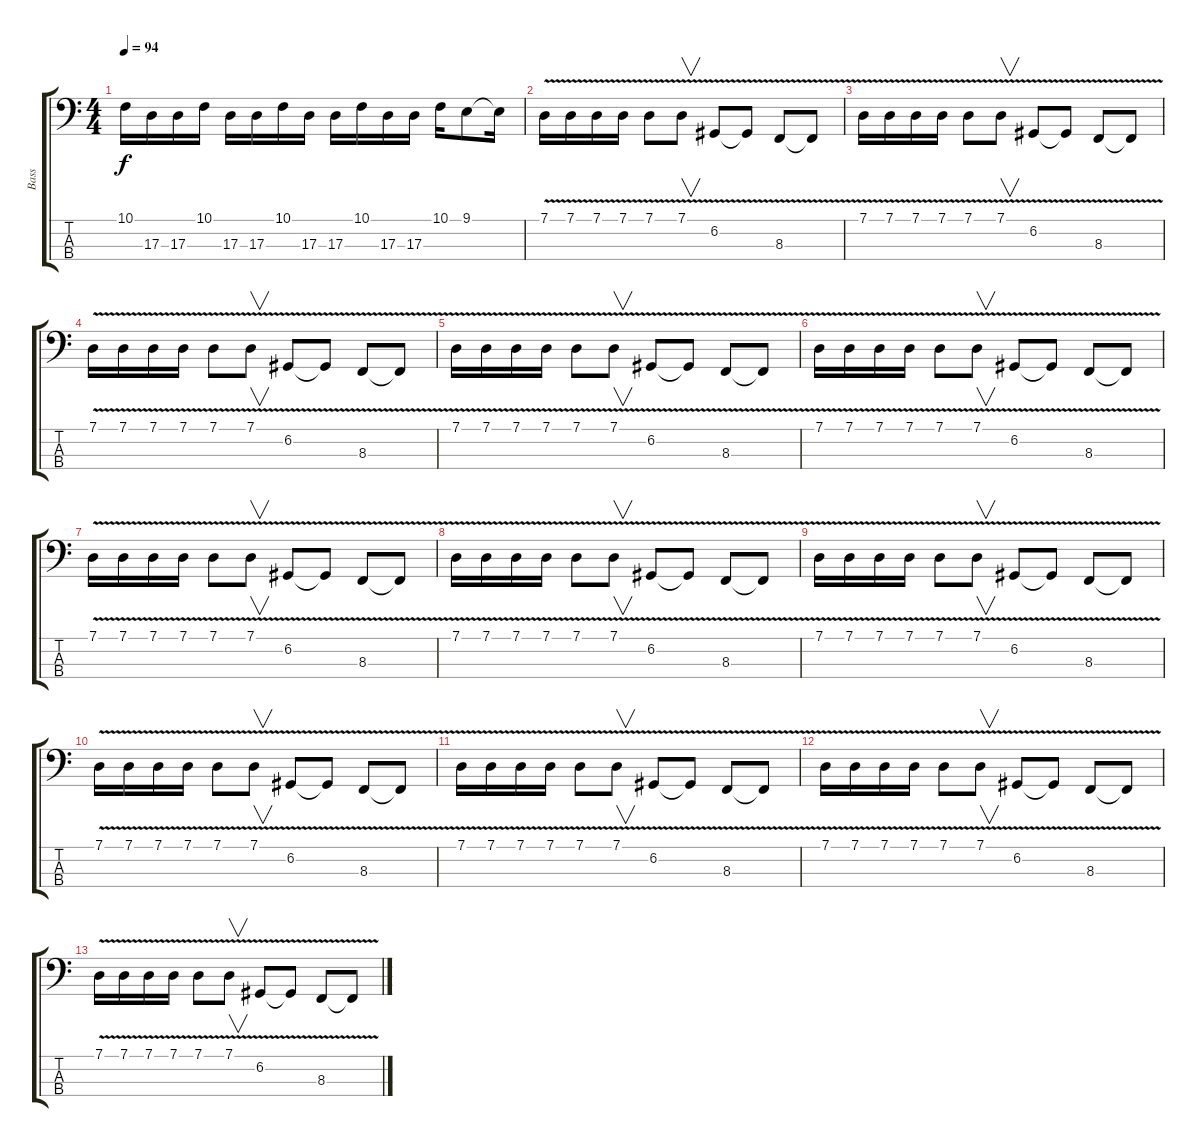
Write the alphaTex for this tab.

\track ("Bass" "Bass") {instrument lead1square}
\staff {score tabs}
\tuning (G2 D2 A1 E1) {hide}
\ts (4 4)
\tempo 94
\clef f4
\ks c
10.1.16{dy f} 17.3.16 17.3.16 10.1.16 17.3.16 17.3.16 10.1.16 17.3.16 17.3.16 10.1.16 17.3.16 17.3.16 10.1.16 9.1.8 9.1{t}.16 |
7.1{v}.16{volume 13 instrument lead1square} 7.1{v}.16 7.1{v}.16 7.1{v}.16 7.1{v}.8 7.1{v}.8{v} 6.2{v}.8 6.2{t}.8 8.3{v}.8 8.3{t}.8 |
7.1{v}.16 7.1{v}.16 7.1{v}.16 7.1{v}.16 7.1{v}.8 7.1{v}.8{v} 6.2{v}.8 6.2{t}.8 8.3{v}.8 8.3{t}.8 |
7.1{v}.16 7.1{v}.16 7.1{v}.16 7.1{v}.16 7.1{v}.8 7.1{v}.8{v} 6.2{v}.8 6.2{t}.8 8.3{v}.8 8.3{t}.8 |
7.1{v}.16 7.1{v}.16 7.1{v}.16 7.1{v}.16 7.1{v}.8 7.1{v}.8{v} 6.2{v}.8 6.2{t}.8 8.3{v}.8 8.3{t}.8 |
7.1{v}.16 7.1{v}.16 7.1{v}.16 7.1{v}.16 7.1{v}.8 7.1{v}.8{v} 6.2{v}.8 6.2{t}.8 8.3{v}.8 8.3{t}.8 |
7.1{v}.16 7.1{v}.16 7.1{v}.16 7.1{v}.16 7.1{v}.8 7.1{v}.8{v} 6.2{v}.8 6.2{t}.8 8.3{v}.8 8.3{t}.8 |
7.1{v}.16 7.1{v}.16 7.1{v}.16 7.1{v}.16 7.1{v}.8 7.1{v}.8{v} 6.2{v}.8 6.2{t}.8 8.3{v}.8 8.3{t}.8 |
7.1{v}.16 7.1{v}.16 7.1{v}.16 7.1{v}.16 7.1{v}.8 7.1{v}.8{v} 6.2{v}.8 6.2{t}.8 8.3{v}.8 8.3{t}.8 |
7.1{v}.16{volume 0} 7.1{v}.16 7.1{v}.16 7.1{v}.16 7.1{v}.8 7.1{v}.8{v} 6.2{v}.8 6.2{t}.8 8.3{v}.8 8.3{t}.8 |
7.1{v}.16 7.1{v}.16 7.1{v}.16 7.1{v}.16 7.1{v}.8 7.1{v}.8{v} 6.2{v}.8 6.2{t}.8 8.3{v}.8 8.3{t}.8 |
7.1{v}.16 7.1{v}.16 7.1{v}.16 7.1{v}.16 7.1{v}.8 7.1{v}.8{v} 6.2{v}.8 6.2{t}.8 8.3{v}.8 8.3{t}.8 |
7.1{v}.16 7.1{v}.16 7.1{v}.16 7.1{v}.16 7.1{v}.8 7.1{v}.8{v} 6.2{v}.8 6.2{t}.8 8.3{v}.8 8.3{t}.8
